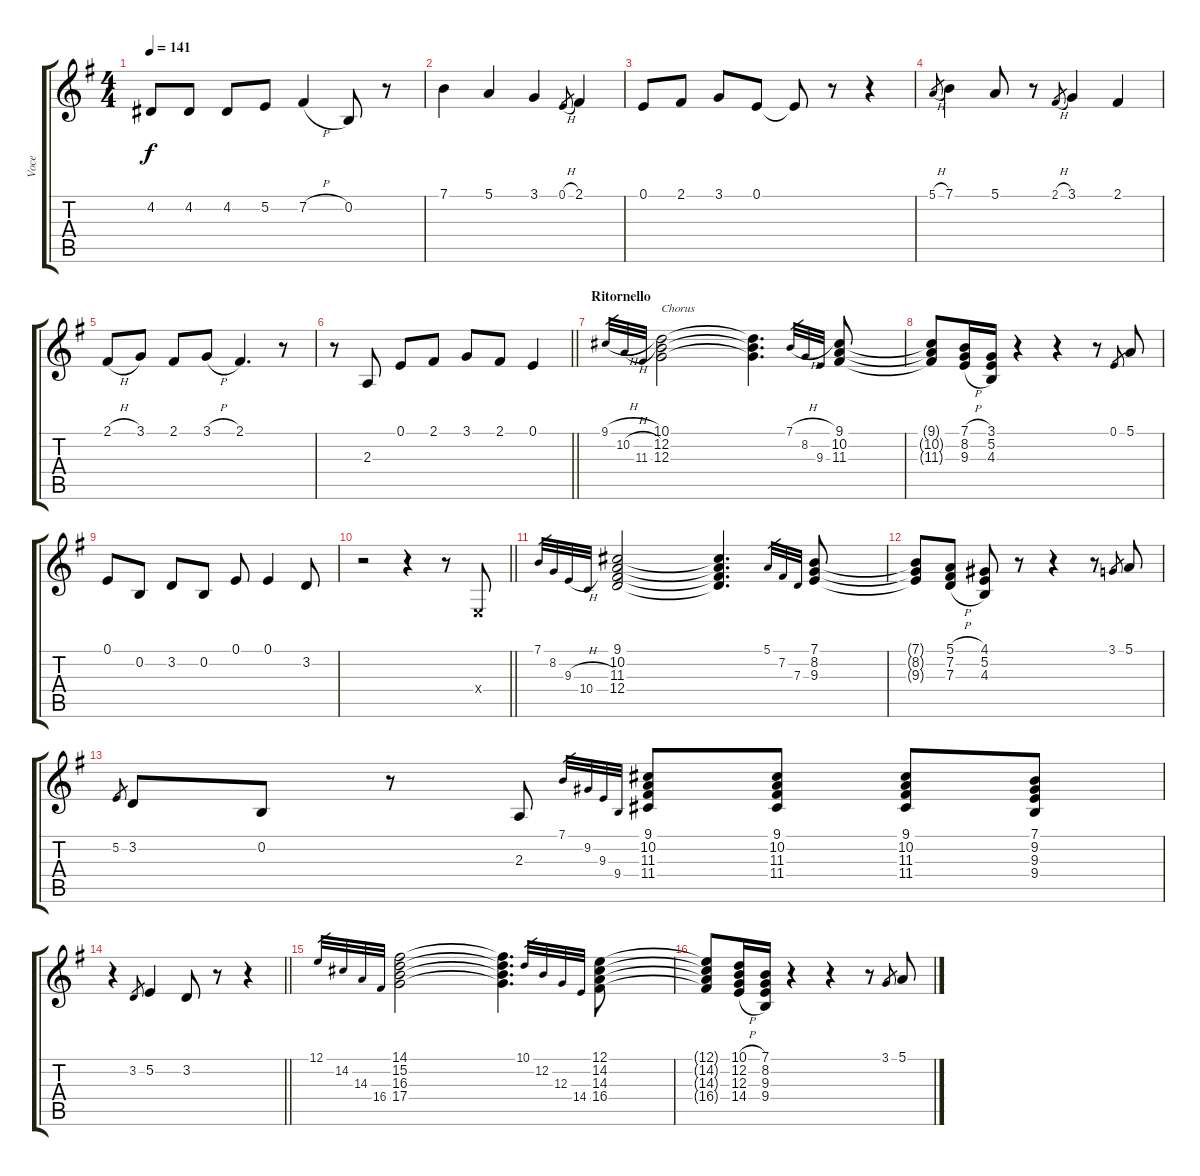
\track ("Voce" "Voce") {instrument lead3calliope}
\staff {score tabs}
\tuning (E4 B3 G3 D3 A2 E2) {hide}
\ts (4 4)
\tempo 141
\clef g2
\ks eminor
4.2{t}.8{dy f} 4.2.8 4.2.8 5.2.8 7.2{h}.4 0.2.8 r.8 |
7.1.4 5.1.4 3.1.4 0.1{h}.8{gr} 2.1.4 |
0.1.8 2.1.8 3.1.8 0.1.8 0.1{t}.8 r.8 r.4 |
5.1{h}.8{gr} 7.1.4 5.1.8 r.8 2.1{h}.8{gr} 3.1.4 2.1.4 |
2.1{h}.8 3.1.8 2.1.8 3.1{h}.8 2.1.4{d} r.8 |
\barLineRight lightlight
r.8 2.3.8 0.1.8 2.1.8 3.1.8 2.1.8 0.1.4 |
\section ("" "Ritornello")
9.1{h}.32{gr} 10.2{h}.32{gr} 11.3.32{gr} (10.1 12.2 12.3).2{txt "Chorus"} (10.1{t} 12.2{t} 12.3{t}).4{d} 7.1{h}.32{gr} 8.2.32{gr} 9.3.32{gr} (9.1 10.2 11.3).8 |
(9.1{t} 10.2{t} 11.3{t}).8 (7.1{h} 8.2{h} 9.3{h}).16 (3.1 5.2 4.3).16 r.4 r.4 r.8 0.1.8{gr} 5.1.8 |
0.1.8 0.2.8 3.2.8 0.2.8 0.1.8 0.1.4 3.2.8 |
\barLineRight lightlight
r.2 r.4 r.8 2.4{x}.8 |
7.1.32{gr} 8.2.32{gr} 9.3{h}.32{gr} 10.4.32{gr} (9.1 10.2 11.3 12.4).2 (9.1{t} 10.2{t} 11.3{t} 12.4{t}).4{d} 5.1.32{gr} 7.2.32{gr} 7.3.32{gr} (7.1 8.2 9.3).8 |
(7.1{t} 8.2{t} 9.3{t}).8 (5.1{h} 7.2{h} 7.3{h}).8 (4.1 5.2 4.3).8 r.8 r.4 r.8 3.1.8{gr} 5.1.8 |
5.2.8{gr} 3.2.8 0.2.8 r.8 2.3.8 7.1.32{gr} 9.2.32{gr} 9.3.32{gr} 9.4.32{gr} (9.1 10.2 11.3 11.4).8 (9.1 10.2 11.3 11.4).8 (9.1 10.2 11.3 11.4).8 (7.1 9.2 9.3 9.4).8 |
\barLineRight lightlight
r.4 3.2.8{gr} 5.2.4 3.2.8 r.8 r.4 |
12.1.32{gr} 14.2.32{gr} 14.3.32{gr} 16.4.32{gr} (14.1 15.2 16.3 17.4).2 (14.1{t} 15.2{t} 16.3{t} 17.4{t}).4{d} 10.1.32{gr} 12.2.32{gr} 12.3.32{gr} 14.4.32{gr} (12.1 14.2 14.3 16.4).8 |
(12.1{t} 14.2{t} 14.3{t} 16.4{t}).8 (10.1{h} 12.2{h} 12.3{h} 14.4{h}).16 (7.1 8.2 9.3 9.4).16 r.4 r.4 r.8 3.1.8{gr} 5.1.8
